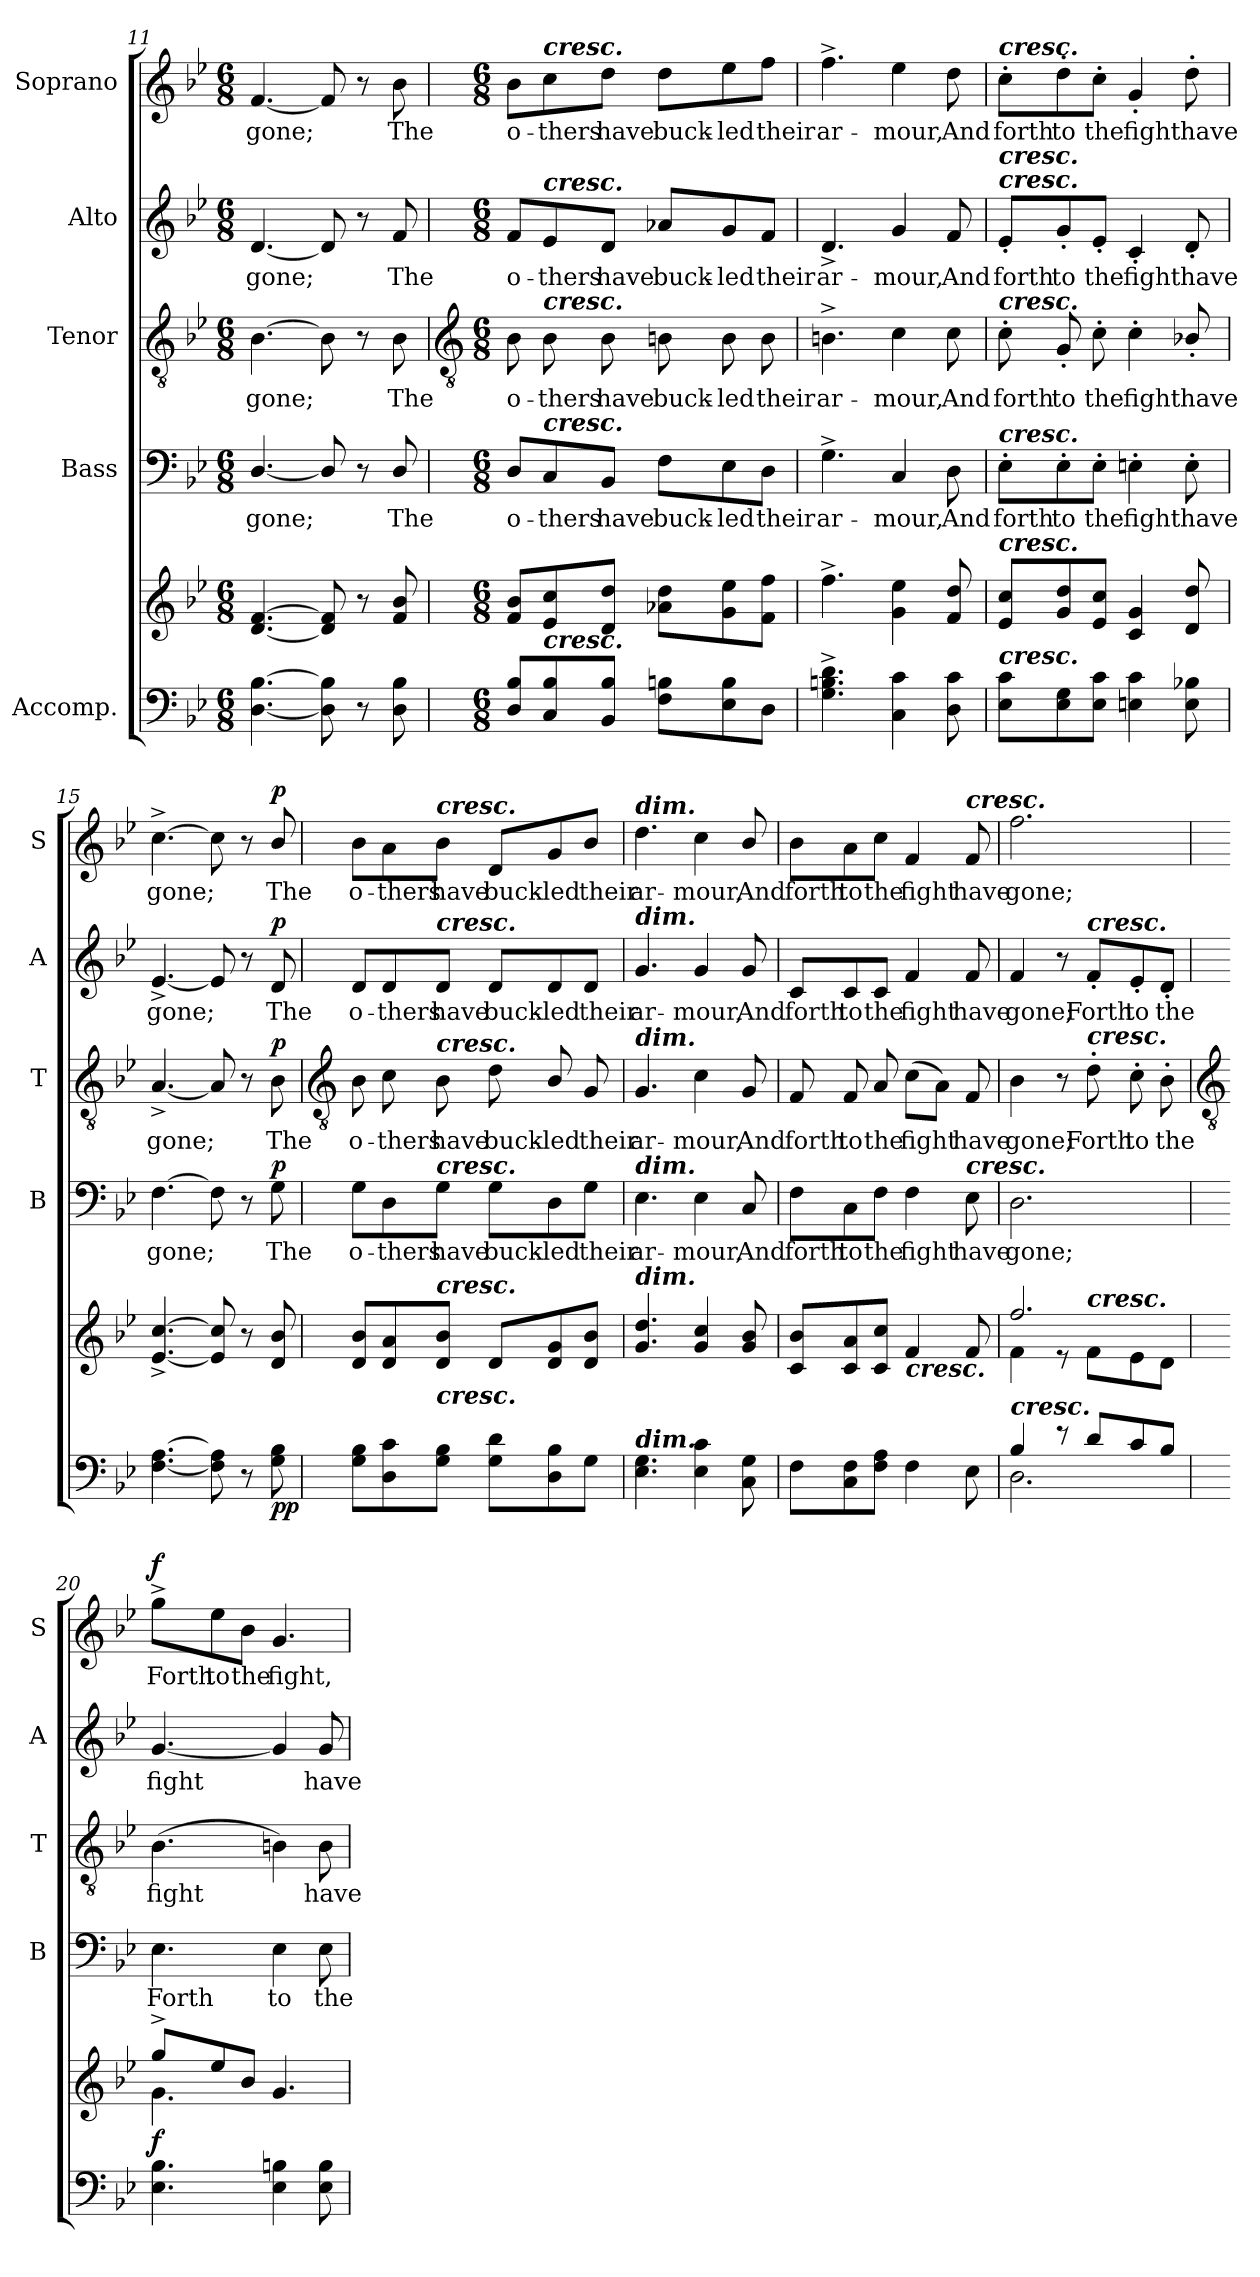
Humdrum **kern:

**kern	**kern	**dynam	**kern	**text	**dynam	**kern	**text	**dynam	**kern	**text	**dynam	**kern	**text	**dynam
*part5	*part5	*part5	*part4	*part4	*part4	*part3	*part3	*part3	*part2	*part2	*part2	*part1	*part1	*part1
*staff6	*staff5	*staff5/6	*staff4	*staff4	*staff4	*staff3	*staff3	*staff3	*staff2	*staff2	*staff2	*staff1	*staff1	*staff1
*I"Accomp.	*	*	*I"Bass	*	*	*I"Tenor	*	*	*I"Alto	*	*	*I"Soprano	*	*
*	*	*	*I'B	*	*	*I'T	*	*	*I'A	*	*	*I'S	*	*
*clefF4	*clefG2	*	*clefF4	*	*	*clefGv2	*	*	*clefG2	*	*	*clefG2	*	*
*k[b-e-]	*k[b-e-]	*	*k[b-e-]	*	*	*k[b-e-]	*	*	*k[b-e-]	*	*	*k[b-e-]	*	*
*B-:	*B-:	*	*B-:	*	*	*B-:	*	*	*B-:	*	*	*B-:	*	*
*M6/8	*M6/8	*	*M6/8	*	*	*M6/8	*	*	*M6/8	*	*	*M6/8	*	*
=11	=11	=11	=11	=11	=11	=11	=11	=11	=11	=11	=11	=11	=11	=11
!	!	!	!	!LO:LY:b	!	!	!LO:LY:b	!	!	!LO:LY:b	!	!	!LO:LY:b	!
[4.D\ [4.B-\	[4.d [4.f	.	[4.D/	gone;	.	[4.B-	gone;	.	[4.d	gone;	.	[4.f	gone;	.
8D\] 8B-\]	8d] 8f]	.	8D/]	.	.	8B-]	.	.	8d]	.	.	8f]	.	.
8r	8r	.	8r	.	.	8r	.	.	8r	.	.	8r	.	.
!	!	!	!	!LO:LY:b	!	!	!LO:LY:b	!	!	!LO:LY:b	!	!	!LO:LY:b	!
8D\ 8B-\	8f 8b-	.	8D/	The	.	8B-	The	.	8f	The	.	8b-	The	.
!!LO:LB:g=z
=12	=12	=12	=12	=12	=12	=12	=12	=12	=12	=12	=12	=12	=12	=12
*	*	*	*	*	*	*clefGv2	*	*	*	*	*	*	*	*
*M6/8	*M6/8	*	*M6/8	*	*	*M6/8	*	*	*M6/8	*	*	*M6/8	*	*
!	!	!	!	!LO:LY:b	!	!	!LO:LY:b	!	!	!LO:LY:b	!	!	!LO:LY:b	!
8D/ 8B-/L	8f 8b-L	.	8D/L	o-	.	8B-	o-	.	8f/L	o-	.	8b-\L	o-	.
!	!	!	!	!	!	!	!	!	!	!	!	!LO:TX:a:Bi:t=cresc.	!	!
!	!	!	!	!	!	!	!	!	!LO:TX:a:Bi:t=cresc.	!	!	!	!	!
!	!	!	!	!	!	!LO:TX:a:Bi:t=cresc.	!	!	!	!	!	!	!	!
!	!	!	!LO:TX:a:Bi:t=cresc.	!	!	!	!	!	!	!	!	!	!	!
!LO:TX:a:Bi:t=cresc.	!	!	!	!	!	!	!	!	!	!	!	!	!	!
!	!	!	!	!LO:LY:b	!	!	!LO:LY:b	!	!	!LO:LY:b	!	!	!LO:LY:b	!
8C 8B-	8e- 8cc	.	8C/	-thers	.	8B-	-thers	.	8e-/	-thers	.	8cc\	-thers	.
!	!	!	!	!LO:LY:b	!	!	!LO:LY:b	!	!	!LO:LY:b	!	!	!LO:LY:b	!
8BB- 8B-J	8d 8ddJ	.	8BB-/J	have	.	8B-	have	.	8d/J	have	.	8dd\J	have	.
!	!	!	!	!LO:LY:b	!	!	!LO:LY:b	!	!	!LO:LY:b	!	!	!LO:LY:b	!
8F 8BnL	8a-X 8ddL	.	8F\L	buck-	.	8Bn	buck-	.	8a-X/L	buck-	.	8dd\L	buck-	.
!	!	!	!	!LO:LY:b	!	!	!LO:LY:b	!	!	!LO:LY:b	!	!	!LO:LY:b	!
8E- 8B	8g 8ee-	.	8E-\	-led	.	8B	-led	.	8g/	-led	.	8ee-\	-led	.
!	!	!	!	!LO:LY:b	!	!	!LO:LY:b	!	!	!LO:LY:b	!	!	!LO:LY:b	!
8DJ	8f 8ffJ	.	8D\J	their	.	8B	their	.	8f/J	their	.	8ff\J	their	.
=13	=13	=13	=13	=13	=13	=13	=13	=13	=13	=13	=13	=13	=13	=13
!	!	!	!	!LO:LY:b	!	!	!LO:LY:b	!	!	!LO:LY:b	!	!	!LO:LY:b	!
4.G^ 4.Bn^ 4.d^	4.ff^	.	4.G^	ar-	.	4.Bn^	ar-	.	4.d^	ar-	.	4.ff^	ar-	.
!	!	!	!	!LO:LY:b	!	!	!LO:LY:b	!	!	!LO:LY:b	!	!	!LO:LY:b	!
4C 4c	4g 4ee-	.	4C	-mour,	.	4c	-mour,	.	4g	-mour,	.	4ee-	-mour,	.
!	!	!	!	!LO:LY:b	!	!	!LO:LY:b	!	!	!LO:LY:b	!	!	!LO:LY:b	!
8D 8c	8f 8dd	.	8D	And	.	8c	And	.	8f	And	.	8dd	And	.
=14	=14	=14	=14	=14	=14	=14	=14	=14	=14	=14	=14	=14	=14	=14
!	!	!	!	!	!	!	!	!	!	!	!	!LO:TX:a:Bi:t=cresc.	!	!
!	!	!	!	!	!	!	!	!	!LO:TX:a:Bi:t=cresc.	!	!	!	!	!
!	!	!	!	!	!	!	!	!	!LO:TX:a:Bi:t=cresc.	!	!	!	!	!
!	!	!	!	!	!	!LO:TX:a:Bi:t=cresc.	!	!	!	!	!	!	!	!
!	!	!	!LO:TX:a:Bi:t=cresc.	!	!	!	!	!	!	!	!	!	!	!
!	!LO:TX:a:Bi:t=cresc.	!	!	!	!	!	!	!	!	!	!	!	!	!
!LO:TX:a:Bi:t=cresc.	!	!	!	!	!	!	!	!	!	!	!	!	!	!
!	!	!	!	!LO:LY:b	!	!	!LO:LY:b	!	!	!LO:LY:b	!	!	!LO:LY:b	!
8E- 8cL	8e- 8ccL	.	8E-'\L	forth	.	8c'	forth	.	8e-'/L	forth	.	8cc'\L	forth	.
!	!	!	!	!LO:LY:b	!	!	!LO:LY:b	!	!	!LO:LY:b	!	!	!LO:LY:b	!
8E- 8G	8g 8dd	.	8E-'\	to	.	8G'	to	.	8g'/	to	.	8dd'\	to	.
!	!	!	!	!LO:LY:b	!	!	!LO:LY:b	!	!	!LO:LY:b	!	!	!LO:LY:b	!
8E- 8cJ	8e- 8ccJ	.	8E-'\J	the	.	8c'	the	.	8e-'/J	the	.	8cc'\J	the	.
!	!	!	!	!LO:LY:b	!	!	!LO:LY:b	!	!	!LO:LY:b	!	!	!LO:LY:b	!
4En 4c	4c 4g	.	4En'	fight	.	4c'	fight	.	4c'	fight	.	4g'	fight	.
!	!	!	!	!LO:LY:b	!	!	!LO:LY:b	!	!	!LO:LY:b	!	!	!LO:LY:b	!
8E 8B-X	8d 8dd	.	8E'	have	.	8B-X'/	have	.	8d'	have	.	8dd'	have	.
=15	=15	=15	=15	=15	=15	=15	=15	=15	=15	=15	=15	=15	=15	=15
!	!	!	!	!LO:LY:b	!	!	!LO:LY:b	!	!	!LO:LY:b	!	!	!LO:LY:b	!
[4.F [4.A	[4.e-^ [4.cc^	.	[4.F	gone;	.	[4.A^	gone;	.	[4.e-^	gone;	.	[4.cc^	gone;	.
8F] 8A]	8e-] 8cc]	.	8F]	.	.	8A]	.	.	8e-]	.	.	8cc]	.	.
8r	8r	.	8r	.	.	8r	.	.	8r	.	.	8r	.	.
!	!	!LO:DY:b=2	!	!LO:LY:b	!	!	!LO:LY:b	!	!	!LO:LY:b	!	!	!LO:LY:b	!
!	!	!LO:DY:n=1:b	!	!	!LO:DY:b	!	!	!LO:DY:b	!	!	!LO:DY:b	!	!	!LO:DY:b
8G 8B-	8d/ 8b-/	p p	8G	The	p	8B-	The	p	8d	The	p	8b-/	The	p
!!LO:LB:g=z
=16	=16	=16	=16	=16	=16	=16	=16	=16	=16	=16	=16	=16	=16	=16
*	*	*	*	*	*	*clefGv2	*	*	*	*	*	*	*	*
*	*^	*	*	*	*	*	*	*	*	*	*	*	*	*
!LO:N:vis=1	!	!LO:N:vis=1	!	!	!LO:LY:b	!	!	!LO:LY:b	!	!	!LO:LY:b	!	!	!LO:LY:b	!
*^	*	*	*	*	*	*	*	*	*	*	*	*	*	*	*
2.ryy	8G\ 8B-\L	8d/ 8b-/L	2.ryy	.	8G\L	o-	.	8B-	o-	.	8d/L	o-	.	8b-\L	o-	.
!	!	!	!	!	!	!LO:LY:b	!	!	!LO:LY:b	!	!	!LO:LY:b	!	!	!LO:LY:b	!
.	8D\ 8c\	8d 8a	.	.	8D\	-thers	.	8c	-thers	.	8d/	-thers	.	8a\	-thers	.
!	!	!	!	!	!	!	!	!	!	!	!	!	!	!LO:TX:a:Bi:t=cresc.	!	!
!	!	!	!	!	!	!	!	!	!	!	!LO:TX:a:Bi:t=cresc.	!	!	!	!	!
!	!	!	!	!	!	!	!	!LO:TX:a:Bi:t=cresc.	!	!	!	!	!	!	!	!
!	!	!	!	!	!LO:TX:a:Bi:t=cresc.	!	!	!	!	!	!	!	!	!	!	!
!	!	!LO:TX:a:Bi:t=cresc.	!	!	!	!	!	!	!	!	!	!	!	!	!	!
!	!LO:TX:a:Bi:t=cresc.	!	!	!	!	!	!	!	!	!	!	!	!	!	!	!
!	!	!	!	!	!	!LO:LY:b	!	!	!LO:LY:b	!	!	!LO:LY:b	!	!	!LO:LY:b	!
.	8G\ 8B-\J	8d 8b-J	.	.	8G\J	have	.	8B-	have	.	8d/J	have	.	8b-\J	have	.
!	!	!	!	!	!	!LO:LY:b	!	!	!LO:LY:b	!	!	!LO:LY:b	!	!	!LO:LY:b	!
.	8G\ 8d\L	8dL	.	.	8G\L	buck-	.	8d	buck-	.	8d/L	buck-	.	8d/L	buck-	.
!	!	!	!	!	!	!LO:LY:b	!	!	!LO:LY:b	!	!	!LO:LY:b	!	!	!LO:LY:b	!
.	8D\ 8B-\	8d 8g	.	.	8D\	-led	.	8B-/	-led	.	8d/	-led	.	8g/	-led	.
!	!	!	!	!	!	!LO:LY:b	!	!	!LO:LY:b	!	!	!LO:LY:b	!	!	!LO:LY:b	!
.	8G\J	8d 8b-J	.	.	8G\J	their	.	8G	their	.	8d/J	their	.	8b-/J	their	.
=17	=17	=17	=17	=17	=17	=17	=17	=17	=17	=17	=17	=17	=17	=17	=17	=17
!	!	!	!	!	!	!	!	!	!	!	!	!	!	!LO:TX:a:Bi:t=dim.	!	!
!	!	!	!	!	!	!	!	!	!	!	!LO:TX:a:Bi:t=dim.	!	!	!	!	!
!	!	!	!	!	!	!	!	!LO:TX:a:Bi:t=dim.	!	!	!	!	!	!	!	!
!	!	!	!	!	!LO:TX:a:Bi:t=dim.	!	!	!	!	!	!	!	!	!	!	!
!	!	!LO:TX:a:Bi:t=dim.	!	!	!	!	!	!	!	!	!	!	!	!	!	!
!LO:TX:a:Bi:t=dim.	!	!	!	!	!	!	!	!	!	!	!	!	!	!	!	!
!LO:N:vis=1	!	!	!LO:N:vis=1	!	!	!LO:LY:b	!	!	!LO:LY:b	!	!	!LO:LY:b	!	!	!LO:LY:b	!
2.ryy	4.E-\ 4.G\	4.g 4.dd	2.ryy	.	4.E-	ar-	.	4.G	ar-	.	4.g	ar-	.	4.dd	ar-	.
!	!	!	!	!	!	!LO:LY:b	!	!	!LO:LY:b	!	!	!LO:LY:b	!	!	!LO:LY:b	!
.	4E-\ 4c\	4g 4cc	.	.	4E-	-mour,	.	4c	-mour,	.	4g	-mour,	.	4cc	-mour,	.
!	!	!	!	!	!	!LO:LY:b	!	!	!LO:LY:b	!	!	!LO:LY:b	!	!	!LO:LY:b	!
.	8C\ 8G\	8g/ 8b-/	.	.	8C	And	.	8G	And	.	8g	And	.	8b-/	And	.
=18	=18	=18	=18	=18	=18	=18	=18	=18	=18	=18	=18	=18	=18	=18	=18	=18
!LO:N:vis=1	!	!	!LO:N:vis=1	!	!	!LO:LY:b	!	!	!LO:LY:b	!	!	!LO:LY:b	!	!	!LO:LY:b	!
2.ryy	8F\L	8c/ 8b-/L	2.ryy	.	8F\L	forth	.	8F	forth	.	8c/L	forth	.	8b-\L	forth	.
!	!	!	!	!	!	!LO:LY:b	!	!	!LO:LY:b	!	!	!LO:LY:b	!	!	!LO:LY:b	!
.	8C\ 8F\	8c 8a	.	.	8C\	to	.	8F	to	.	8c/	to	.	8a\	to	.
!	!	!	!	!	!	!LO:LY:b	!	!	!LO:LY:b	!	!	!LO:LY:b	!	!	!LO:LY:b	!
.	8F\ 8A\J	8c 8ccJ	.	.	8F\J	the	.	8A	the	.	8c/J	the	.	8cc\J	the	.
!	!	!LO:TX:b:Bi:t=cresc.	!	!	!	!	!	!	!	!	!	!	!	!	!	!
!	!	!	!	!	!	!LO:LY:b	!	!	!LO:LY:b	!	!	!LO:LY:b	!	!	!LO:LY:b	!
.	4F\	4f	.	.	4F	fight	.	(>8cL	fight	.	4f	fight	.	4f	fight	.
.	.	.	.	.	.	.	.	8AJ)	.	.	.	.	.	.	.	.
!	!	!	!	!	!	!	!	!	!	!	!	!	!	!LO:TX:a:Bi:t=cresc.	!	!
!	!	!	!	!	!LO:TX:a:Bi:t=cresc.	!	!	!	!	!	!	!	!	!	!	!
!	!	!	!	!	!	!LO:LY:b	!	!	!LO:LY:b	!	!	!LO:LY:b	!	!	!LO:LY:b	!
.	8E-\	8f	.	.	8E-	have	.	8F	have	.	8f	have	.	8f	have	.
=19	=19	=19	=19	=19	=19	=19	=19	=19	=19	=19	=19	=19	=19	=19	=19	=19
!LO:TX:a:Bi:t=cresc.	!	!	!	!	!	!	!	!	!	!	!	!	!	!	!	!
!	!	!	!	!	!	!LO:LY:b	!	!	!LO:LY:b	!	!	!LO:LY:b	!	!	!LO:LY:b	!
4B-/	2.D\	2.ff/	4f\	.	2.D	gone;	.	4B-	gone;	.	4f	gone;	.	2.ff	gone;	.
8r	.	.	8r	.	.	.	.	8r	.	.	8r	.	.	.	.	.
!	!	!	!	!	!	!	!	!	!	!	!LO:TX:a:Bi:t=cresc.	!	!	!	!	!
!	!	!	!	!	!	!	!	!LO:TX:a:Bi:t=cresc.	!	!	!	!	!	!	!	!
!	!	!	!LO:TX:a:Bi:t=cresc.	!	!	!	!	!	!	!	!	!	!	!	!	!
!	!	!	!	!	!	!	!	!	!LO:LY:b	!	!	!LO:LY:b	!	!	!	!
8d/L	.	.	8f\L	.	.	.	.	8d'	Forth	.	8f'/L	Forth	.	.	.	.
!	!	!	!	!	!	!	!	!	!LO:LY:b	!	!	!LO:LY:b	!	!	!	!
8c/	.	.	8e-\	.	.	.	.	8c'	to	.	8e-'/	to	.	.	.	.
!	!	!	!	!	!	!	!	!	!LO:LY:b	!	!	!LO:LY:b	!	!	!	!
8B-/J	.	.	8d\J	.	.	.	.	8B-'	the	.	8d'/J	the	.	.	.	.
*v	*v	*	*	*	*	*	*	*	*	*	*	*	*	*	*	*
!!LO:LB:g=z
=20	=20	=20	=20	=20	=20	=20	=20	=20	=20	=20	=20	=20	=20	=20	=20
*	*	*	*	*	*	*	*clefGv2	*	*	*	*	*	*	*	*
!	!	!	!LO:DY:b	!	!LO:LY:b	!	!	!LO:LY:b	!	!	!LO:LY:b	!	!	!LO:LY:b	!LO:DY:b
4.E- 4.B-	8gg^/L	4.g\	f	4.E-	Forth	.	(>4.B-	fight	.	[4.g	fight	.	8gg^\L	Forth	f
!	!	!	!	!	!	!	!	!	!	!	!	!	!	!LO:LY:b	!
.	8ee-/	.	.	.	.	.	.	.	.	.	.	.	8ee-\	to	.
!	!	!	!	!	!	!	!	!	!	!	!	!	!	!LO:LY:b	!
.	8b-/J	.	.	.	.	.	.	.	.	.	.	.	8b-\J	the	.
!	!	!	!	!	!LO:LY:b	!	!	!	!	!	!	!	!	!LO:LY:b	!
4E- 4Bn	4.g	4.ryy	.	4E-	to	.	4Bn)	.	.	4g]	.	.	4.g	fight,	.
!	!	!	!	!	!LO:LY:b	!	!	!LO:LY:b	!	!	!LO:LY:b	!	!	!	!
8E- 8B	.	.	.	8E-	the	.	8B	have	.	8g	have	.	.	.	.
*	*v	*v	*	*	*	*	*	*	*	*	*	*	*	*	*
=	=	=	=	=	=	=	=	=	=	=	=	=	=	=
*-	*-	*-	*-	*-	*-	*-	*-	*-	*-	*-	*-	*-	*-	*-
